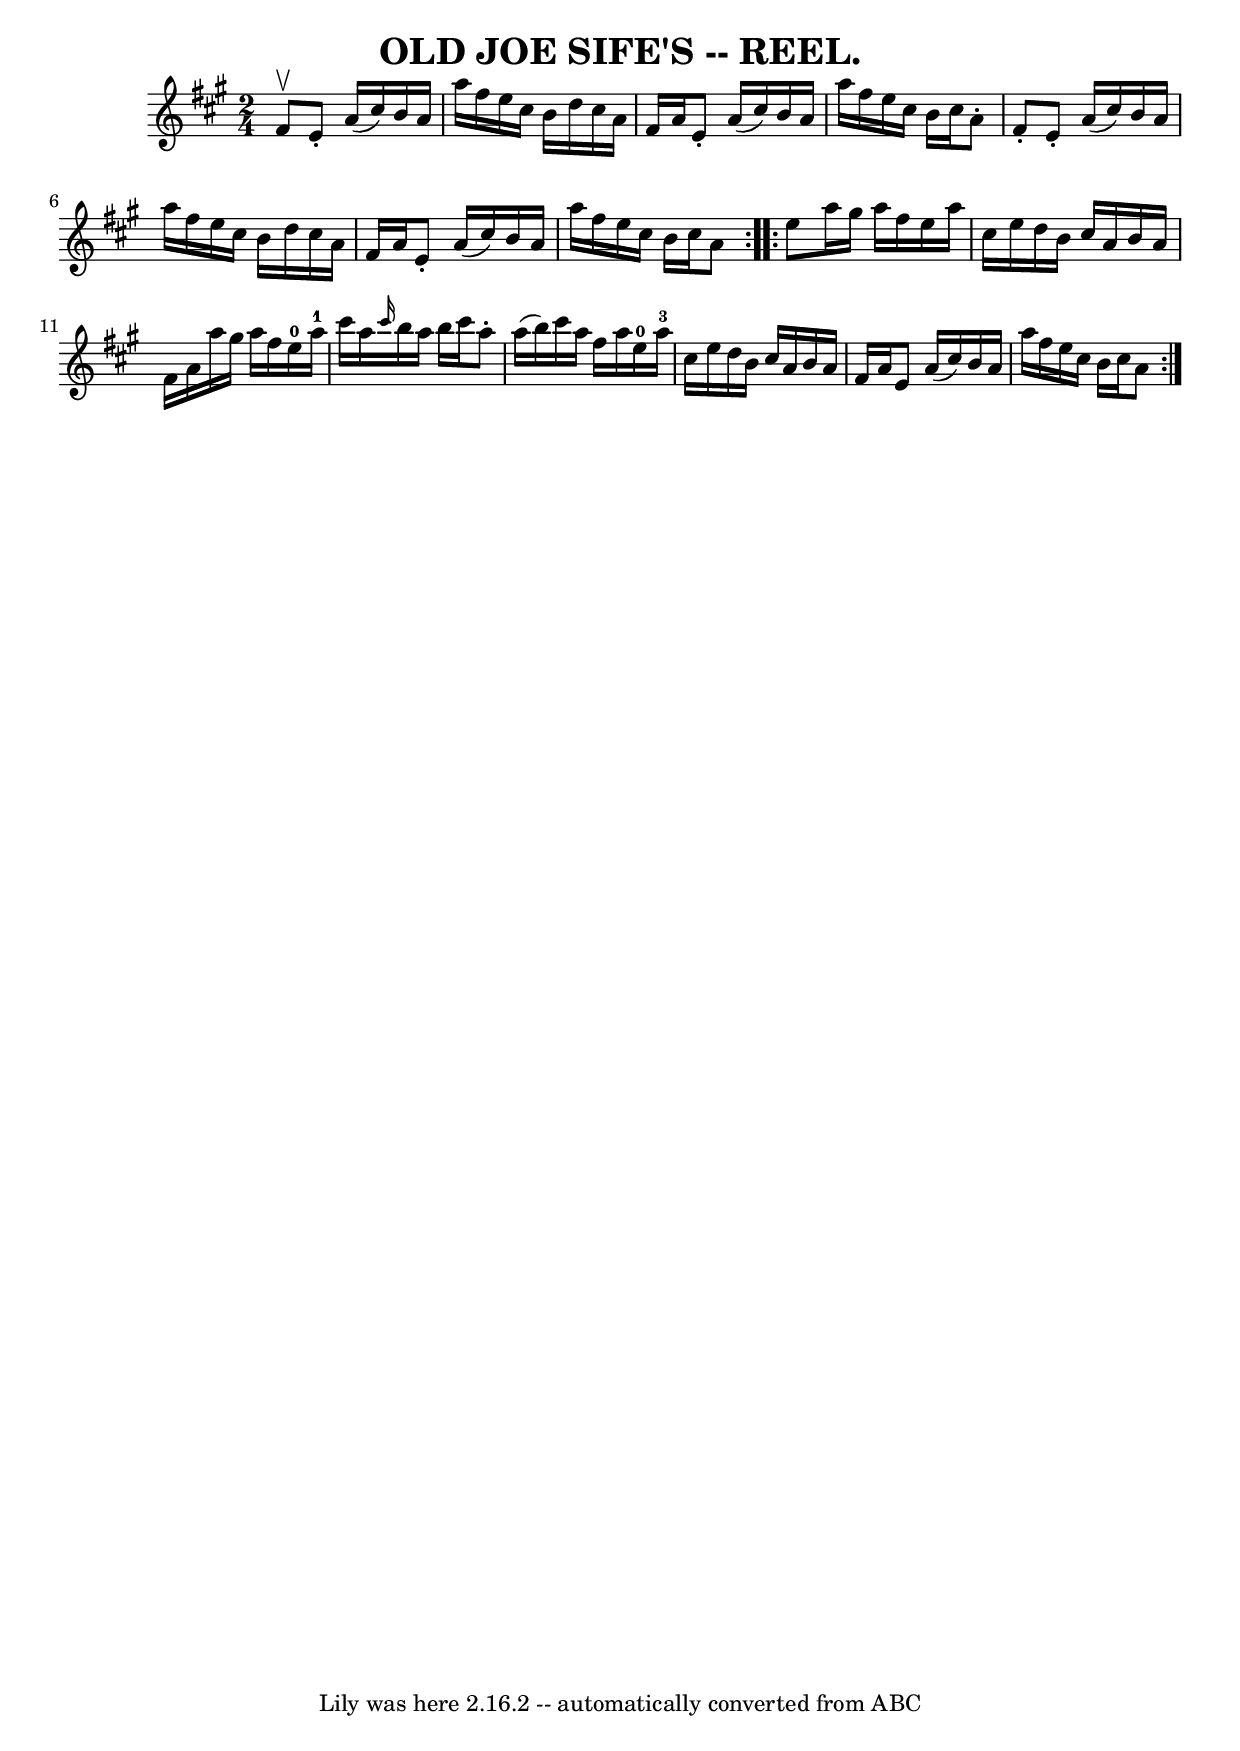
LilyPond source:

\version "2.16.2"
\include "Mammoth.ily"
\header {
  %% book = "Coles pg. 30.7"
  crossRefNumber = "15"
  footnotes = ""
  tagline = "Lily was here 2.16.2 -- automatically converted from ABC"
  title = "OLD JOE SIFE'S -- REEL."

}
voicedefault =  {



  \repeat volta 2 {

    \time 2/4 
    \key a \major     fis'8^\upbow  |
    e'8-. a'16 (cis''16) b'16 a'16 a''16 fis''16  |
    e''16 cis''16 b'16         d''16 cis''16 a'16 fis'16 a'16   |
    e'8-. a'16 (     cis''16) b'16 a'16 a''16 fis''16   |
    e''16 cis''16         b'16 cis''16 a'8-. fis'8-.  |
    e'8-. a'16 (cis''16)      b'16 a'16 a''16 fis''16   |
    e''16 cis''16 b'16         d''16 cis''16 a'16 fis'16 a'16   |
    e'8-. a'16 (     cis''16) b'16 a'16 a''16 fis''16   |
    e''16 cis''16    
    b'16 cis''16 a'8  
  }     
  \repeat volta 2 {     e''8   |
    a''16         gis''16 a''16 fis''16 e''16 a''16 cis''16 e''16   |
         d''16 b'16 cis''16 a'16 b'16 a'16 fis'16 a'16   |
    
    a''16 gis''16 a''16 fis''16 e''16-0 a''16-1 cis'''16         a''16   |
    \grace { cis'''16  
	   } b''16 a''16 b''16 cis'''16        a''8-. a''16 (b''16)  |
    cis'''16 a''16 fis''16         a''16 e''16-0 a''16-3 cis''16 e''16   |
    d''16 b'16      cis''16 a'16 b'16 a'16 fis'16 a'16   |
    e'8 a'16 (     cis''16) b'16 a'16 a''16 fis''16   |
    e''16 cis''16    
    b'16 cis''16 a'8  
  }   

}

\score{
  <<

    \context Staff="default"
    {
      \voicedefault 
      
    }

  >>
  \layout {
    
  }
  \midi {
  }

}
